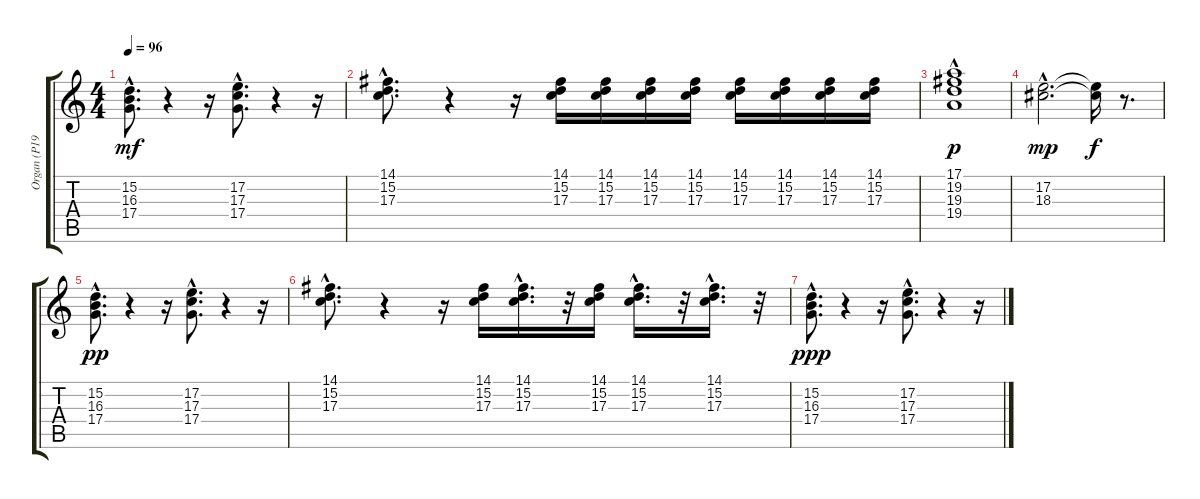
\track ("Organ (P19)" "Organ (P19") {instrument rockorgan}
\staff {score tabs}
\tuning (E4 B3 G3 D3 A2 E2) {hide}
\ts (4 4)
\tempo 96
\clef g2
\ks c
(15.2{hac} 16.3{hac} 17.4{hac}).8{d dy mf} r.4 r.16 (17.2{hac} 17.3{hac} 17.4{hac}).8{d} r.4 r.16 |
(14.1{hac} 15.2{hac} 17.3{hac}).8{d} r.4 r.16 (14.1 15.2 17.3).16 (14.1 15.2 17.3).16 (14.1 15.2 17.3).16 (14.1 15.2 17.3).16 (14.1 15.2 17.3).16 (14.1 15.2 17.3).16 (14.1 15.2 17.3).16 (14.1 15.2 17.3).16 |
(17.1{hac} 19.2{hac} 19.3{hac} 19.4).1{dy p} |
(17.2{hac} 18.3{hac}).2{d dy mp} (17.2{t} 18.3{t}).16{dy f} r.8{d} |
(15.2{hac} 16.3{hac} 17.4{hac}).8{d dy pp} r.4 r.16 (17.2{hac} 17.3{hac} 17.4{hac}).8{d} r.4 r.16 |
(14.1{hac} 15.2{hac} 17.3{hac}).8{d} r.4 r.16 (14.1 15.2 17.3).16 (14.1{hac} 15.2{hac} 17.3{hac}).16{d} r.32 (14.1 15.2 17.3).16 (14.1{hac} 15.2{hac} 17.3{hac}).16{d} r.32 (14.1{hac} 15.2{hac} 17.3{hac}).16{d} r.32 |
(15.2{hac} 16.3{hac} 17.4{hac}).8{d dy ppp} r.4 r.16 (17.2{hac} 17.3{hac} 17.4{hac}).8{d} r.4 r.16
